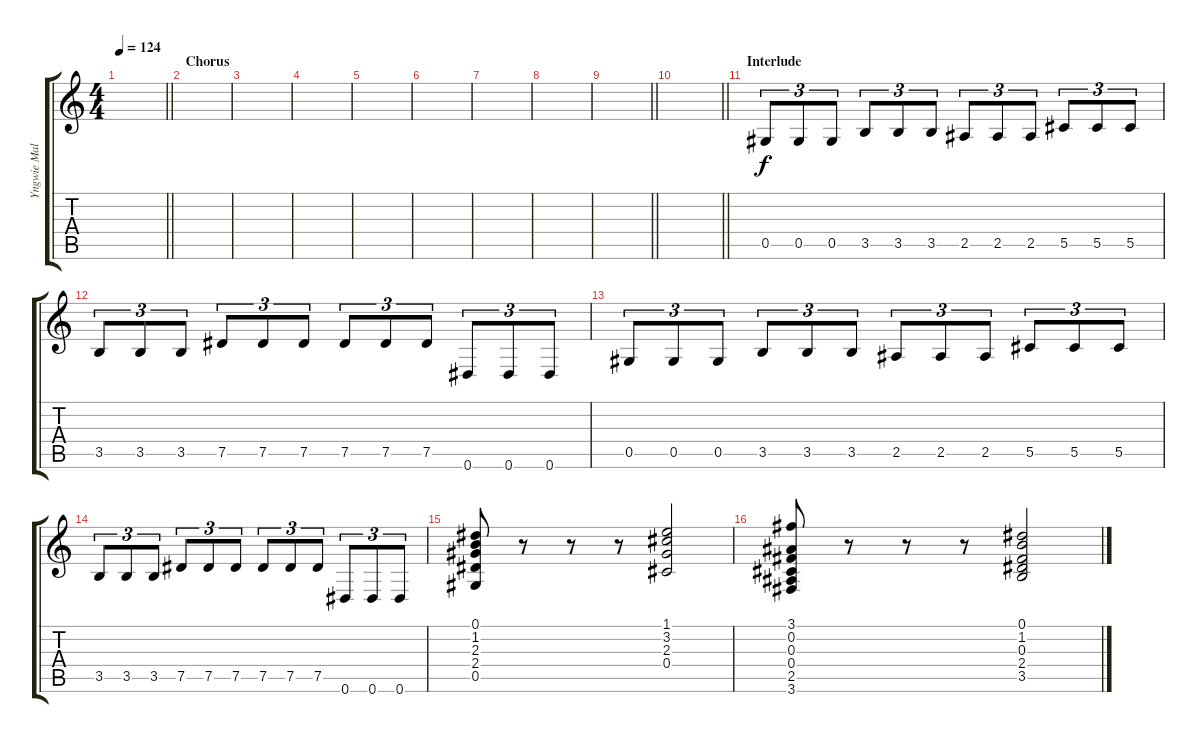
\track ("Yngwie Malmsteen" "Yngwie Mal") {instrument overdrivenguitar}
\staff {score tabs}
\tuning (Eb4 Bb3 Gb3 Db3 Ab2 Eb2) {hide}
\ts (4 4)
\tempo 124
\clef g2
\barLineRight lightlight
\ks c
|
\section ("" "Chorus")
|
|
|
|
|
|
|
\barLineRight lightlight
|
\barLineRight lightlight
|
\section ("" "Interlude")
0.5.8{tu (3 2)} 0.5.8{tu (3 2)} 0.5.8{tu (3 2)} 3.5.8{tu (3 2)} 3.5.8{tu (3 2)} 3.5.8{tu (3 2)} 2.5.8{tu (3 2)} 2.5.8{tu (3 2)} 2.5.8{tu (3 2)} 5.5.8{tu (3 2)} 5.5.8{tu (3 2)} 5.5.8{tu (3 2)} |
3.5.8{tu (3 2)} 3.5.8{tu (3 2)} 3.5.8{tu (3 2)} 7.5.8{tu (3 2)} 7.5.8{tu (3 2)} 7.5.8{tu (3 2)} 7.5.8{tu (3 2)} 7.5.8{tu (3 2)} 7.5.8{tu (3 2)} 0.6.8{tu (3 2)} 0.6.8{tu (3 2)} 0.6.8{tu (3 2)} |
0.5.8{tu (3 2)} 0.5.8{tu (3 2)} 0.5.8{tu (3 2)} 3.5.8{tu (3 2)} 3.5.8{tu (3 2)} 3.5.8{tu (3 2)} 2.5.8{tu (3 2)} 2.5.8{tu (3 2)} 2.5.8{tu (3 2)} 5.5.8{tu (3 2)} 5.5.8{tu (3 2)} 5.5.8{tu (3 2)} |
3.5.8{tu (3 2)} 3.5.8{tu (3 2)} 3.5.8{tu (3 2)} 7.5.8{tu (3 2)} 7.5.8{tu (3 2)} 7.5.8{tu (3 2)} 7.5.8{tu (3 2)} 7.5.8{tu (3 2)} 7.5.8{tu (3 2)} 0.6.8{tu (3 2)} 0.6.8{tu (3 2)} 0.6.8{tu (3 2)} |
(0.1 1.2 2.3 2.4 0.5).8 r.8 r.8 r.8 (1.1 3.2 2.3 0.4).2 |
(3.1 0.2 0.3 0.4 2.5 3.6).8 r.8 r.8 r.8 (0.1 1.2 0.3 2.4 3.5).2
